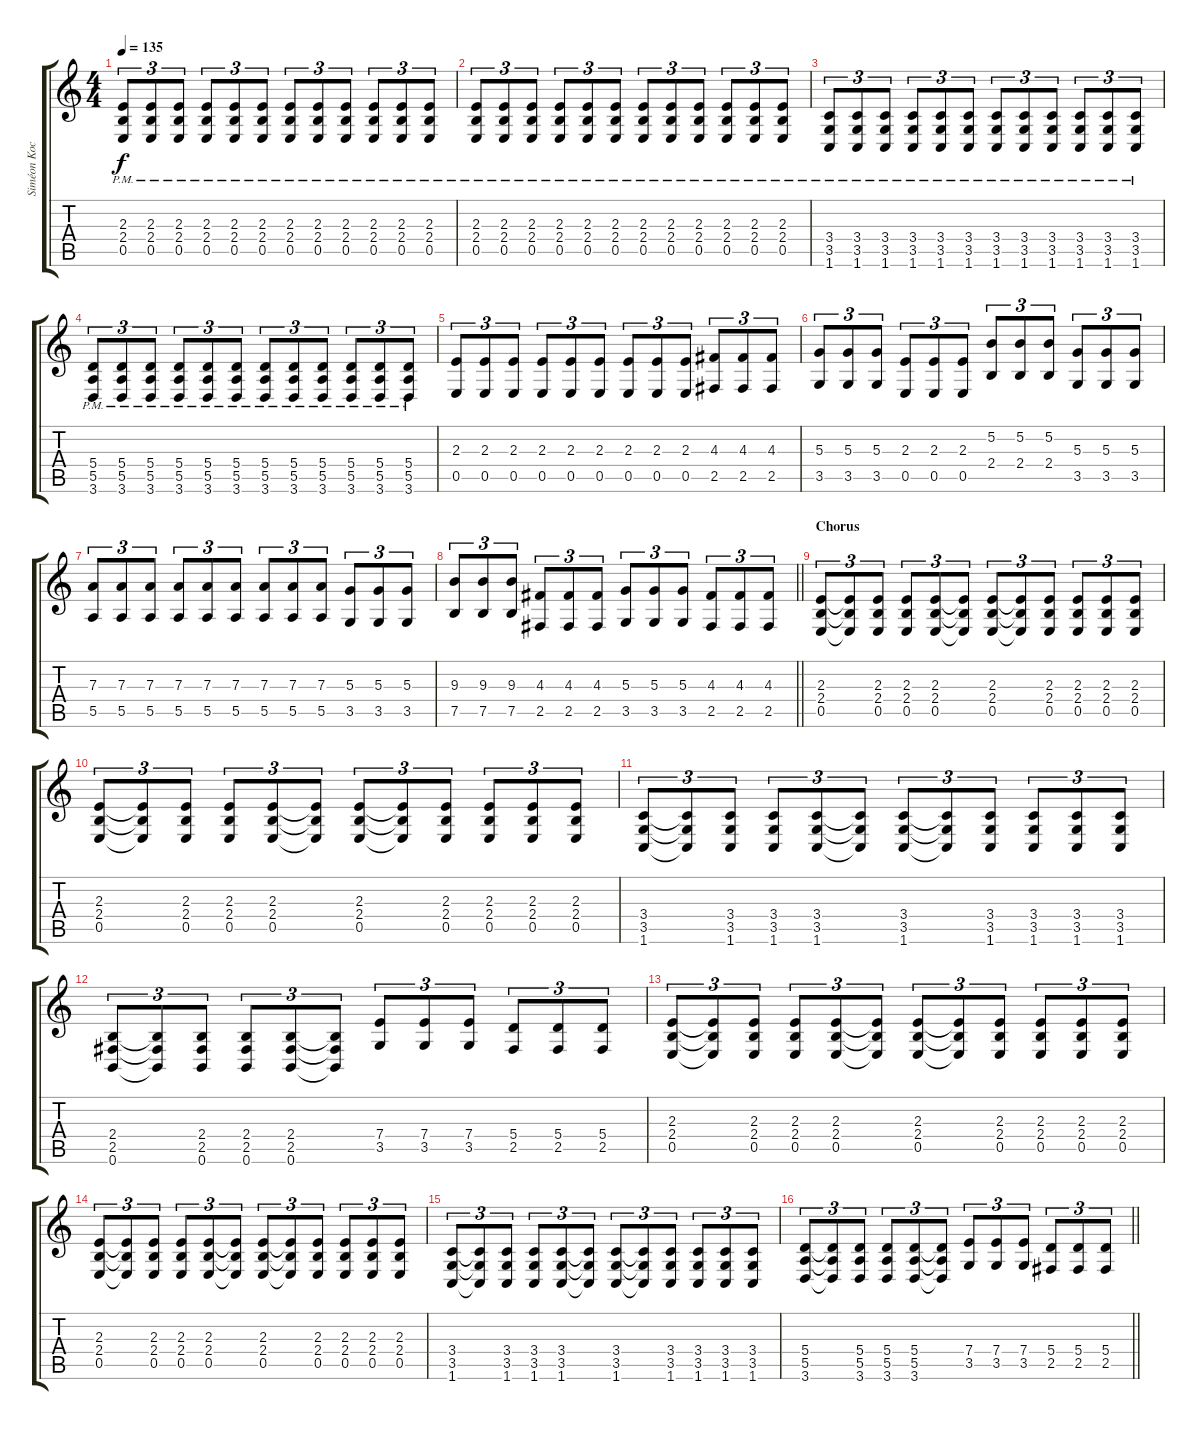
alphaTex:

\track ("Siméon Koch" "Siméon Koc") {instrument distortionguitar}
\staff {score tabs}
\tuning (B3 Gb3 D3 A2 E2 B1) {hide}
\ts (4 4)
\tempo 135
\clef g2
\ks c
(2.3{pm} 2.4{pm} 0.5{pm}).8{tu (3 2) dy f} (2.3{pm} 2.4{pm} 0.5{pm}).8{tu (3 2)} (2.3{pm} 2.4{pm} 0.5{pm}).8{tu (3 2)} (2.3{pm} 2.4{pm} 0.5{pm}).8{tu (3 2)} (2.3{pm} 2.4{pm} 0.5{pm}).8{tu (3 2)} (2.3{pm} 2.4{pm} 0.5{pm}).8{tu (3 2)} (2.3{pm} 2.4{pm} 0.5{pm}).8{tu (3 2)} (2.3{pm} 2.4{pm} 0.5{pm}).8{tu (3 2)} (2.3{pm} 2.4{pm} 0.5{pm}).8{tu (3 2)} (2.3{pm} 2.4{pm} 0.5{pm}).8{tu (3 2)} (2.3{pm} 2.4{pm} 0.5{pm}).8{tu (3 2)} (2.3{pm} 2.4{pm} 0.5{pm}).8{tu (3 2)} |
(2.3{pm} 2.4{pm} 0.5{pm}).8{tu (3 2)} (2.3{pm} 2.4{pm} 0.5{pm}).8{tu (3 2)} (2.3{pm} 2.4{pm} 0.5{pm}).8{tu (3 2)} (2.3{pm} 2.4{pm} 0.5{pm}).8{tu (3 2)} (2.3{pm} 2.4{pm} 0.5{pm}).8{tu (3 2)} (2.3{pm} 2.4{pm} 0.5{pm}).8{tu (3 2)} (2.3{pm} 2.4{pm} 0.5{pm}).8{tu (3 2)} (2.3{pm} 2.4{pm} 0.5{pm}).8{tu (3 2)} (2.3{pm} 2.4{pm} 0.5{pm}).8{tu (3 2)} (2.3{pm} 2.4{pm} 0.5{pm}).8{tu (3 2)} (2.3{pm} 2.4{pm} 0.5{pm}).8{tu (3 2)} (2.3{pm} 2.4{pm} 0.5{pm}).8{tu (3 2)} |
(3.4{pm} 3.5{pm} 1.6{pm}).8{tu (3 2)} (3.4{pm} 3.5{pm} 1.6{pm}).8{tu (3 2)} (3.4{pm} 3.5{pm} 1.6{pm}).8{tu (3 2)} (3.4{pm} 3.5{pm} 1.6{pm}).8{tu (3 2)} (3.4{pm} 3.5{pm} 1.6{pm}).8{tu (3 2)} (3.4{pm} 3.5{pm} 1.6{pm}).8{tu (3 2)} (3.4{pm} 3.5{pm} 1.6{pm}).8{tu (3 2)} (3.4{pm} 3.5{pm} 1.6{pm}).8{tu (3 2)} (3.4{pm} 3.5{pm} 1.6{pm}).8{tu (3 2)} (3.4{pm} 3.5{pm} 1.6{pm}).8{tu (3 2)} (3.4{pm} 3.5{pm} 1.6{pm}).8{tu (3 2)} (3.4{pm} 3.5{pm} 1.6{pm}).8{tu (3 2)} |
(5.4{pm} 5.5{pm} 3.6{pm}).8{tu (3 2)} (5.4{pm} 5.5{pm} 3.6{pm}).8{tu (3 2)} (5.4{pm} 5.5{pm} 3.6{pm}).8{tu (3 2)} (5.4{pm} 5.5{pm} 3.6{pm}).8{tu (3 2)} (5.4{pm} 5.5{pm} 3.6{pm}).8{tu (3 2)} (5.4{pm} 5.5{pm} 3.6{pm}).8{tu (3 2)} (5.4{pm} 5.5{pm} 3.6{pm}).8{tu (3 2)} (5.4{pm} 5.5{pm} 3.6{pm}).8{tu (3 2)} (5.4{pm} 5.5{pm} 3.6{pm}).8{tu (3 2)} (5.4{pm} 5.5{pm} 3.6{pm}).8{tu (3 2)} (5.4{pm} 5.5{pm} 3.6{pm}).8{tu (3 2)} (5.4{pm} 5.5{pm} 3.6{pm}).8{tu (3 2)} |
(2.3 0.5).8{tu (3 2)} (2.3 0.5).8{tu (3 2)} (2.3 0.5).8{tu (3 2)} (2.3 0.5).8{tu (3 2)} (2.3 0.5).8{tu (3 2)} (2.3 0.5).8{tu (3 2)} (2.3 0.5).8{tu (3 2)} (2.3 0.5).8{tu (3 2)} (2.3 0.5).8{tu (3 2)} (4.3 2.5).8{tu (3 2)} (4.3 2.5).8{tu (3 2)} (4.3 2.5).8{tu (3 2)} |
(5.3 3.5).8{tu (3 2)} (5.3 3.5).8{tu (3 2)} (5.3 3.5).8{tu (3 2)} (2.3 0.5).8{tu (3 2)} (2.3 0.5).8{tu (3 2)} (2.3 0.5).8{tu (3 2)} (5.2 2.4).8{tu (3 2)} (5.2 2.4).8{tu (3 2)} (5.2 2.4).8{tu (3 2)} (5.3 3.5).8{tu (3 2)} (5.3 3.5).8{tu (3 2)} (5.3 3.5).8{tu (3 2)} |
(7.3 5.5).8{tu (3 2)} (7.3 5.5).8{tu (3 2)} (7.3 5.5).8{tu (3 2)} (7.3 5.5).8{tu (3 2)} (7.3 5.5).8{tu (3 2)} (7.3 5.5).8{tu (3 2)} (7.3 5.5).8{tu (3 2)} (7.3 5.5).8{tu (3 2)} (7.3 5.5).8{tu (3 2)} (5.3 3.5).8{tu (3 2)} (5.3 3.5).8{tu (3 2)} (5.3 3.5).8{tu (3 2)} |
\barLineRight lightlight
(9.3 7.5).8{tu (3 2)} (9.3 7.5).8{tu (3 2)} (9.3 7.5).8{tu (3 2)} (4.3 2.5).8{tu (3 2)} (4.3 2.5).8{tu (3 2)} (4.3 2.5).8{tu (3 2)} (5.3 3.5).8{tu (3 2)} (5.3 3.5).8{tu (3 2)} (5.3 3.5).8{tu (3 2)} (4.3 2.5).8{tu (3 2)} (4.3 2.5).8{tu (3 2)} (4.3 2.5).8{tu (3 2)} |
\section ("" "Chorus")
(2.3 2.4 0.5).8{tu (3 2) volume 15 instrument distortionguitar} (2.3{t} 2.4{t} 0.5{t}).8{tu (3 2)} (2.3 2.4 0.5).8{tu (3 2)} (2.3 2.4 0.5).8{tu (3 2)} (2.3 2.4 0.5).8{tu (3 2)} (2.3{t} 2.4{t} 0.5{t}).8{tu (3 2)} (2.3 2.4 0.5).8{tu (3 2)} (2.3{t} 2.4{t} 0.5{t}).8{tu (3 2)} (2.3 2.4 0.5).8{tu (3 2)} (2.3 2.4 0.5).8{tu (3 2)} (2.3 2.4 0.5).8{tu (3 2)} (2.3 2.4 0.5).8{tu (3 2)} |
(2.3 2.4 0.5).8{tu (3 2)} (2.3{t} 2.4{t} 0.5{t}).8{tu (3 2)} (2.3 2.4 0.5).8{tu (3 2)} (2.3 2.4 0.5).8{tu (3 2)} (2.3 2.4 0.5).8{tu (3 2)} (2.3{t} 2.4{t} 0.5{t}).8{tu (3 2)} (2.3 2.4 0.5).8{tu (3 2)} (2.3{t} 2.4{t} 0.5{t}).8{tu (3 2)} (2.3 2.4 0.5).8{tu (3 2)} (2.3 2.4 0.5).8{tu (3 2)} (2.3 2.4 0.5).8{tu (3 2)} (2.3 2.4 0.5).8{tu (3 2)} |
(3.4 3.5 1.6).8{tu (3 2)} (3.4{t} 3.5{t} 1.6{t}).8{tu (3 2)} (3.4 3.5 1.6).8{tu (3 2)} (3.4 3.5 1.6).8{tu (3 2)} (3.4 3.5 1.6).8{tu (3 2)} (3.4{t} 3.5{t} 1.6{t}).8{tu (3 2)} (3.4 3.5 1.6).8{tu (3 2)} (3.4{t} 3.5{t} 1.6{t}).8{tu (3 2)} (3.4 3.5 1.6).8{tu (3 2)} (3.4 3.5 1.6).8{tu (3 2)} (3.4 3.5 1.6).8{tu (3 2)} (3.4 3.5 1.6).8{tu (3 2)} |
(2.4 2.5 0.6).8{tu (3 2)} (2.4{t} 2.5{t} 0.6{t}).8{tu (3 2)} (2.4 2.5 0.6).8{tu (3 2)} (2.4 2.5 0.6).8{tu (3 2)} (2.4 2.5 0.6).8{tu (3 2)} (2.4{t} 2.5{t} 0.6{t}).8{tu (3 2)} (7.4 3.5).8{tu (3 2)} (7.4 3.5).8{tu (3 2)} (7.4 3.5).8{tu (3 2)} (5.4 2.5).8{tu (3 2)} (5.4 2.5).8{tu (3 2)} (5.4 2.5).8{tu (3 2)} |
(2.3 2.4 0.5).8{tu (3 2)} (2.3{t} 2.4{t} 0.5{t}).8{tu (3 2)} (2.3 2.4 0.5).8{tu (3 2)} (2.3 2.4 0.5).8{tu (3 2)} (2.3 2.4 0.5).8{tu (3 2)} (2.3{t} 2.4{t} 0.5{t}).8{tu (3 2)} (2.3 2.4 0.5).8{tu (3 2)} (2.3{t} 2.4{t} 0.5{t}).8{tu (3 2)} (2.3 2.4 0.5).8{tu (3 2)} (2.3 2.4 0.5).8{tu (3 2)} (2.3 2.4 0.5).8{tu (3 2)} (2.3 2.4 0.5).8{tu (3 2)} |
(2.3 2.4 0.5).8{tu (3 2)} (2.3{t} 2.4{t} 0.5{t}).8{tu (3 2)} (2.3 2.4 0.5).8{tu (3 2)} (2.3 2.4 0.5).8{tu (3 2)} (2.3 2.4 0.5).8{tu (3 2)} (2.3{t} 2.4{t} 0.5{t}).8{tu (3 2)} (2.3 2.4 0.5).8{tu (3 2)} (2.3{t} 2.4{t} 0.5{t}).8{tu (3 2)} (2.3 2.4 0.5).8{tu (3 2)} (2.3 2.4 0.5).8{tu (3 2)} (2.3 2.4 0.5).8{tu (3 2)} (2.3 2.4 0.5).8{tu (3 2)} |
(3.4 3.5 1.6).8{tu (3 2)} (3.4{t} 3.5{t} 1.6{t}).8{tu (3 2)} (3.4 3.5 1.6).8{tu (3 2)} (3.4 3.5 1.6).8{tu (3 2)} (3.4 3.5 1.6).8{tu (3 2)} (3.4{t} 3.5{t} 1.6{t}).8{tu (3 2)} (3.4 3.5 1.6).8{tu (3 2)} (3.4{t} 3.5{t} 1.6{t}).8{tu (3 2)} (3.4 3.5 1.6).8{tu (3 2)} (3.4 3.5 1.6).8{tu (3 2)} (3.4 3.5 1.6).8{tu (3 2)} (3.4 3.5 1.6).8{tu (3 2)} |
\barLineRight lightlight
(5.4 5.5 3.6).8{tu (3 2)} (5.4{t} 5.5{t} 3.6{t}).8{tu (3 2)} (5.4 5.5 3.6).8{tu (3 2)} (5.4 5.5 3.6).8{tu (3 2)} (5.4 5.5 3.6).8{tu (3 2)} (5.4{t} 5.5{t} 3.6{t}).8{tu (3 2)} (7.4 3.5).8{tu (3 2)} (7.4 3.5).8{tu (3 2)} (7.4 3.5).8{tu (3 2)} (5.4 2.5).8{tu (3 2)} (5.4 2.5).8{tu (3 2)} (5.4 2.5).8{tu (3 2)}
